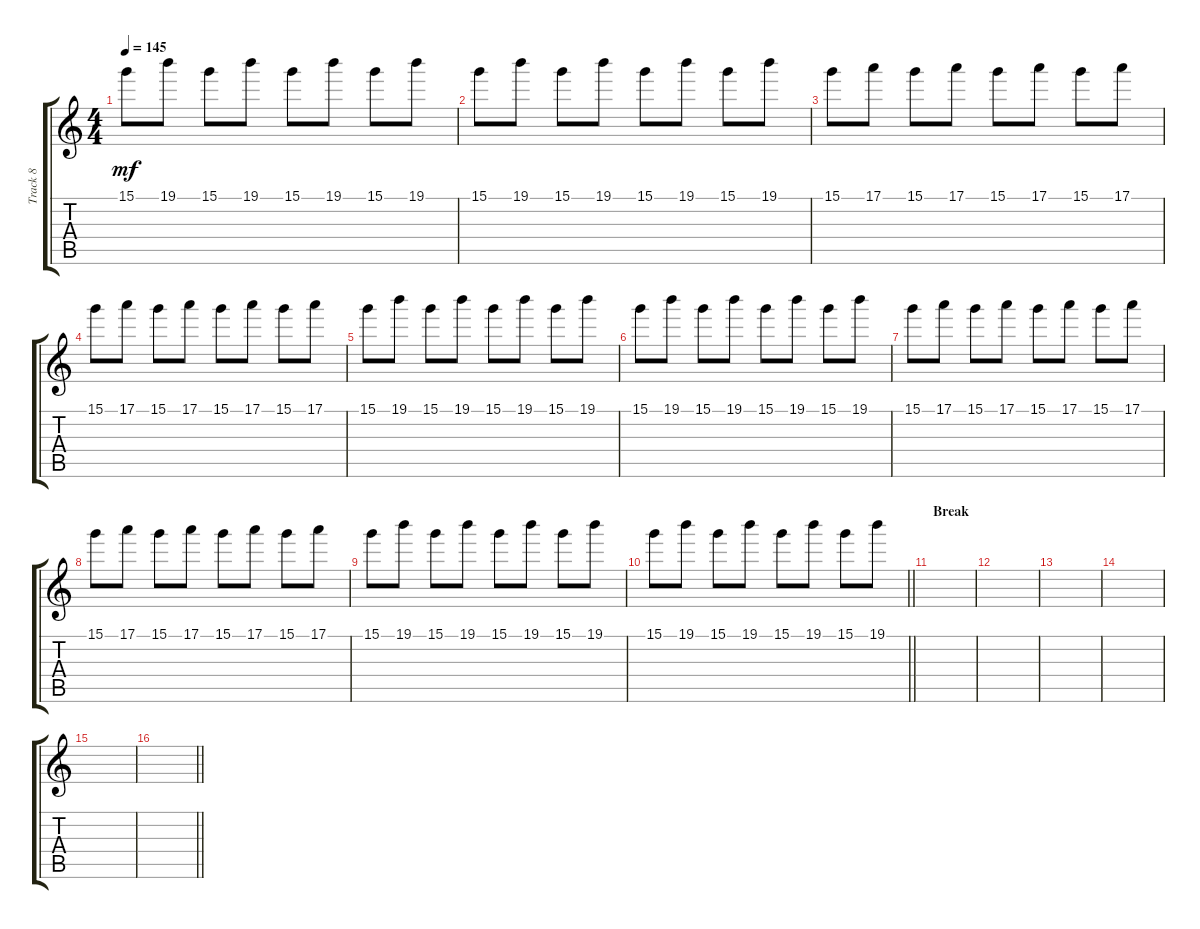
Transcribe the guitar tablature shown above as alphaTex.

\track ("Track 8" "Track 8") {instrument electricguitarjazz}
\staff {score tabs}
\tuning (E4 B3 G3 D3 A2 E2) {hide}
\ts (4 4)
\tempo 145
\clef g2
\ks c
15.1.8{dy mf} 19.1.8 15.1.8 19.1.8 15.1.8 19.1.8 15.1.8 19.1.8 |
15.1.8 19.1.8 15.1.8 19.1.8 15.1.8 19.1.8 15.1.8 19.1.8 |
15.1.8 17.1.8 15.1.8 17.1.8 15.1.8 17.1.8 15.1.8 17.1.8 |
15.1.8 17.1.8 15.1.8 17.1.8 15.1.8 17.1.8 15.1.8 17.1.8 |
15.1.8 19.1.8 15.1.8 19.1.8 15.1.8 19.1.8 15.1.8 19.1.8 |
15.1.8 19.1.8 15.1.8 19.1.8 15.1.8 19.1.8 15.1.8 19.1.8 |
15.1.8 17.1.8 15.1.8 17.1.8 15.1.8 17.1.8 15.1.8 17.1.8 |
15.1.8 17.1.8 15.1.8 17.1.8 15.1.8 17.1.8 15.1.8 17.1.8 |
15.1.8 19.1.8 15.1.8 19.1.8 15.1.8 19.1.8 15.1.8 19.1.8 |
\barLineRight lightlight
15.1.8 19.1.8 15.1.8 19.1.8 15.1.8 19.1.8 15.1.8 19.1.8 |
\section ("" "Break")
|
|
|
|
|
\barLineRight lightlight
